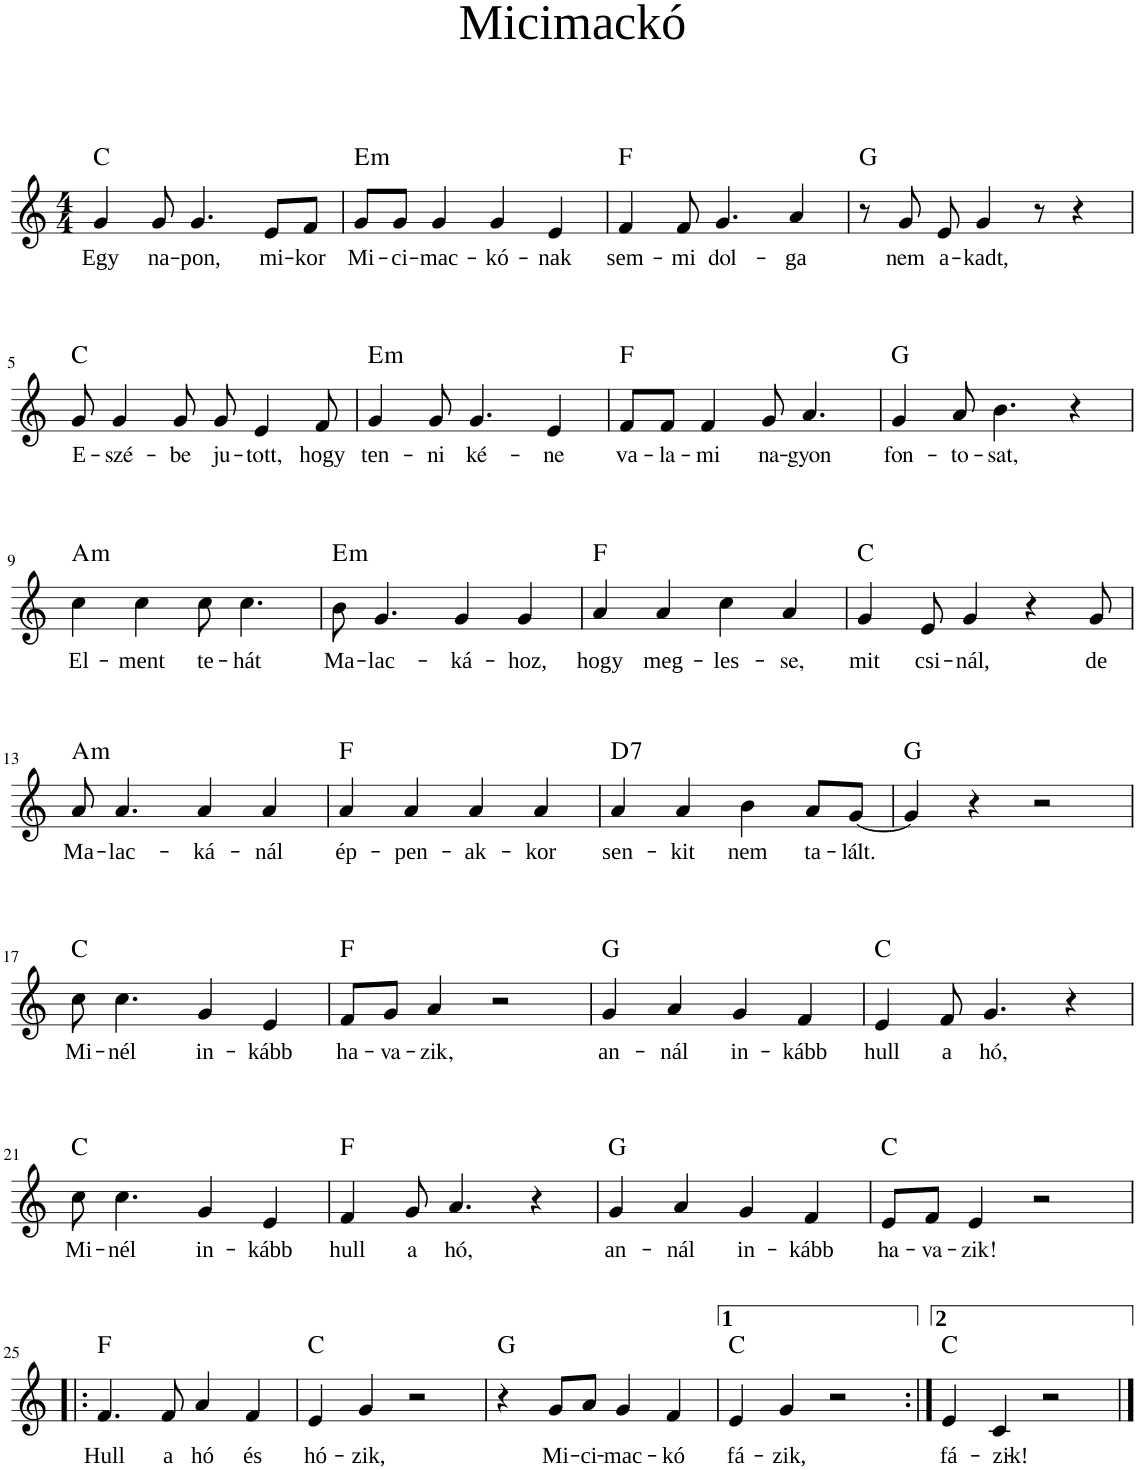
**kern	**text	**harte
*part1	*part1	*part1
*staff1	*staff1	*
*I"Piano	*	*
*I'Pno	*	*
*clefG2	*	*
*k[]	*	*
*M4/4	*	*
=1	=1	=1
!	!LO:LY:b	!LO:H:kt=N.C.
4g/	Egy	N
!	!LO:LY:b	!
8g/	na-	.
!	!LO:LY:b	!
4.g/	-pon,	.
!	!LO:LY:b	!
8e/L	mi-	.
!	!LO:LY:b	!
8f/J	-kor	.
=2	=2	=2
!	!LO:LY:b	!LO:H:kt=m
8g/L	Mi-	E:min
!	!LO:LY:b	!
8g/J	-ci-	.
!	!LO:LY:b	!
4g/	-mac-	.
!	!LO:LY:b	!
4g/	-kó-	.
!	!LO:LY:b	!
4e/	-nak	.
=3	=3	=3
!	!LO:LY:b	!LO:H:kt=N.C.
4f/	sem-	N
!	!LO:LY:b	!
8f/	-mi	.
!	!LO:LY:b	!
4.g/	dol-	.
!	!LO:LY:b	!
4a/	-ga	.
=4	=4	=4
!	!	!LO:H:kt=N.C.
8r	.	N
!	!LO:LY:b	!
8g/	nem	.
!	!LO:LY:b	!
8e/	a-	.
!	!LO:LY:b	!
4g/	-kadt,	.
8r	.	.
4r	.	.
!!LO:LB:g=z
=5	=5	=5
!	!LO:LY:b	!LO:H:kt=N.C.
8g/	E-	N
!	!LO:LY:b	!
4g/	-szé-	.
!	!LO:LY:b	!
8g/	-be	.
!	!LO:LY:b	!
8g/	ju-	.
!	!LO:LY:b	!
4e/	-tott,	.
!	!LO:LY:b	!
8f/	hogy	.
=6	=6	=6
!	!LO:LY:b	!LO:H:kt=m
4g/	ten-	E:min
!	!LO:LY:b	!
8g/	-ni	.
!	!LO:LY:b	!
4.g/	ké-	.
!	!LO:LY:b	!
4e/	-ne	.
=7	=7	=7
!	!LO:LY:b	!LO:H:kt=N.C.
8f/L	va-	N
!	!LO:LY:b	!
8f/J	-la-	.
!	!LO:LY:b	!
4f/	-mi	.
!	!LO:LY:b	!
8g/	na-	.
!	!LO:LY:b	!
4.a/	-gyon	.
=8	=8	=8
!	!LO:LY:b	!LO:H:kt=N.C.
4g/	fon-	N
!	!LO:LY:b	!
8a/	-to-	.
!	!LO:LY:b	!
4.b\	-sat,	.
4r	.	.
!!LO:LB:g=z
=9	=9	=9
!	!LO:LY:b	!LO:H:kt=m
4cc\	El-	A:min
!	!LO:LY:b	!
4cc\	-ment	.
!	!LO:LY:b	!
8cc\	te-	.
!	!LO:LY:b	!
4.cc\	-hát	.
=10	=10	=10
!	!LO:LY:b	!LO:H:kt=m
8b\	Ma-	E:min
!	!LO:LY:b	!
4.g/	-lac-	.
!	!LO:LY:b	!
4g/	-ká-	.
!	!LO:LY:b	!
4g/	-hoz,	.
=11	=11	=11
!	!LO:LY:b	!LO:H:kt=N.C.
4a/	hogy	N
!	!LO:LY:b	!
4a/	meg-	.
!	!LO:LY:b	!
4cc\	-les-	.
!	!LO:LY:b	!
4a/	-se,	.
=12	=12	=12
!	!LO:LY:b	!LO:H:kt=N.C.
4g/	mit	N
!	!LO:LY:b	!
8e/	csi-	.
!	!LO:LY:b	!
4g/	-nál,	.
4r	.	.
!	!LO:LY:b	!
8g/	de	.
!!LO:LB:g=z
=13	=13	=13
!	!LO:LY:b	!LO:H:kt=m
8a/	Ma-	A:min
!	!LO:LY:b	!
4.a/	-lac-	.
!	!LO:LY:b	!
4a/	-ká-	.
!	!LO:LY:b	!
4a/	-nál	.
=14	=14	=14
!	!LO:LY:b	!LO:H:kt=N.C.
4a/	ép-	N
!	!LO:LY:b	!
4a/	-pen-	.
!	!LO:LY:b	!
4a/	-ak-	.
!	!LO:LY:b	!
4a/	-kor	.
=15	=15	=15
!	!LO:LY:b	!LO:H:kt=7
4a/	sen-	D:7
!	!LO:LY:b	!
4a/	-kit	.
!	!LO:LY:b	!
4b\	nem	.
!	!LO:LY:b	!
8a/L	ta-	.
!	!LO:LY:b	!
[8g/J	-lált.	.
=16	=16	=16
!	!	!LO:H:kt=N.C.
4g/]	.	N
4r	.	.
2r	.	.
!!LO:LB:g=z
=17	=17	=17
!	!LO:LY:b	!LO:H:kt=N.C.
8cc\	Mi-	N
!	!LO:LY:b	!
4.cc\	-nél	.
!	!LO:LY:b	!
4g/	in-	.
!	!LO:LY:b	!
4e/	-kább	.
=18	=18	=18
!	!LO:LY:b	!LO:H:kt=N.C.
8f/L	ha-	N
!	!LO:LY:b	!
8g/J	-va-	.
!	!LO:LY:b	!
4a/	-zik,	.
2r	.	.
=19	=19	=19
!	!LO:LY:b	!LO:H:kt=N.C.
4g/	an-	N
!	!LO:LY:b	!
4a/	-nál	.
!	!LO:LY:b	!
4g/	in-	.
!	!LO:LY:b	!
4f/	-kább	.
=20	=20	=20
!	!LO:LY:b	!LO:H:kt=N.C.
4e/	hull	N
!	!LO:LY:b	!
8f/	a	.
!	!LO:LY:b	!
4.g/	hó,	.
4r	.	.
!!LO:LB:g=z
=21	=21	=21
!	!LO:LY:b	!LO:H:kt=N.C.
8cc\	Mi-	N
!	!LO:LY:b	!
4.cc\	-nél	.
!	!LO:LY:b	!
4g/	in-	.
!	!LO:LY:b	!
4e/	-kább	.
=22	=22	=22
!	!LO:LY:b	!LO:H:kt=N.C.
4f/	hull	N
!	!LO:LY:b	!
8g/	a	.
!	!LO:LY:b	!
4.a/	hó,	.
4r	.	.
=23	=23	=23
!	!LO:LY:b	!LO:H:kt=N.C.
4g/	an-	N
!	!LO:LY:b	!
4a/	-nál	.
!	!LO:LY:b	!
4g/	in-	.
!	!LO:LY:b	!
4f/	-kább	.
=24	=24	=24
!	!LO:LY:b	!LO:H:kt=N.C.
8e/L	ha-	N
!	!LO:LY:b	!
8f/J	-va-	.
!	!LO:LY:b	!
4e/	-zik!	.
2r	.	.
!!LO:LB:g=z
=25!|:	=25!|:	=25!|:
!	!LO:LY:b	!LO:H:kt=N.C.
4.f/	Hull	N
!	!LO:LY:b	!
8f/	a	.
!	!LO:LY:b	!
4a/	hó	.
!	!LO:LY:b	!
4f/	és	.
=26	=26	=26
!	!LO:LY:b	!LO:H:kt=N.C.
4e/	hó-	N
!	!LO:LY:b	!
4g/	-zik,	.
2r	.	.
=27	=27	=27
!	!	!LO:H:kt=N.C.
4r	.	N
!	!LO:LY:b	!
8g/L	Mi-	.
!	!LO:LY:b	!
8a/J	-ci-	.
!	!LO:LY:b	!
4g/	-mac-	.
!	!LO:LY:b	!
4f/	-kó	.
=28	=28	=28
!	!LO:LY:b	!LO:H:kt=N.C.
4e/	fá-	N
!	!LO:LY:b	!
4g/	-zik,	.
2r	.	.
=29:|!	=29:|!	=29:|!
!	!LO:LY:b	!LO:H:kt=N.C.
4e/	fá-	N
!	!LO:LY:b	!
4c/	-zik!-	.
2r	.	.
==	==	==
*-	*-	*-
